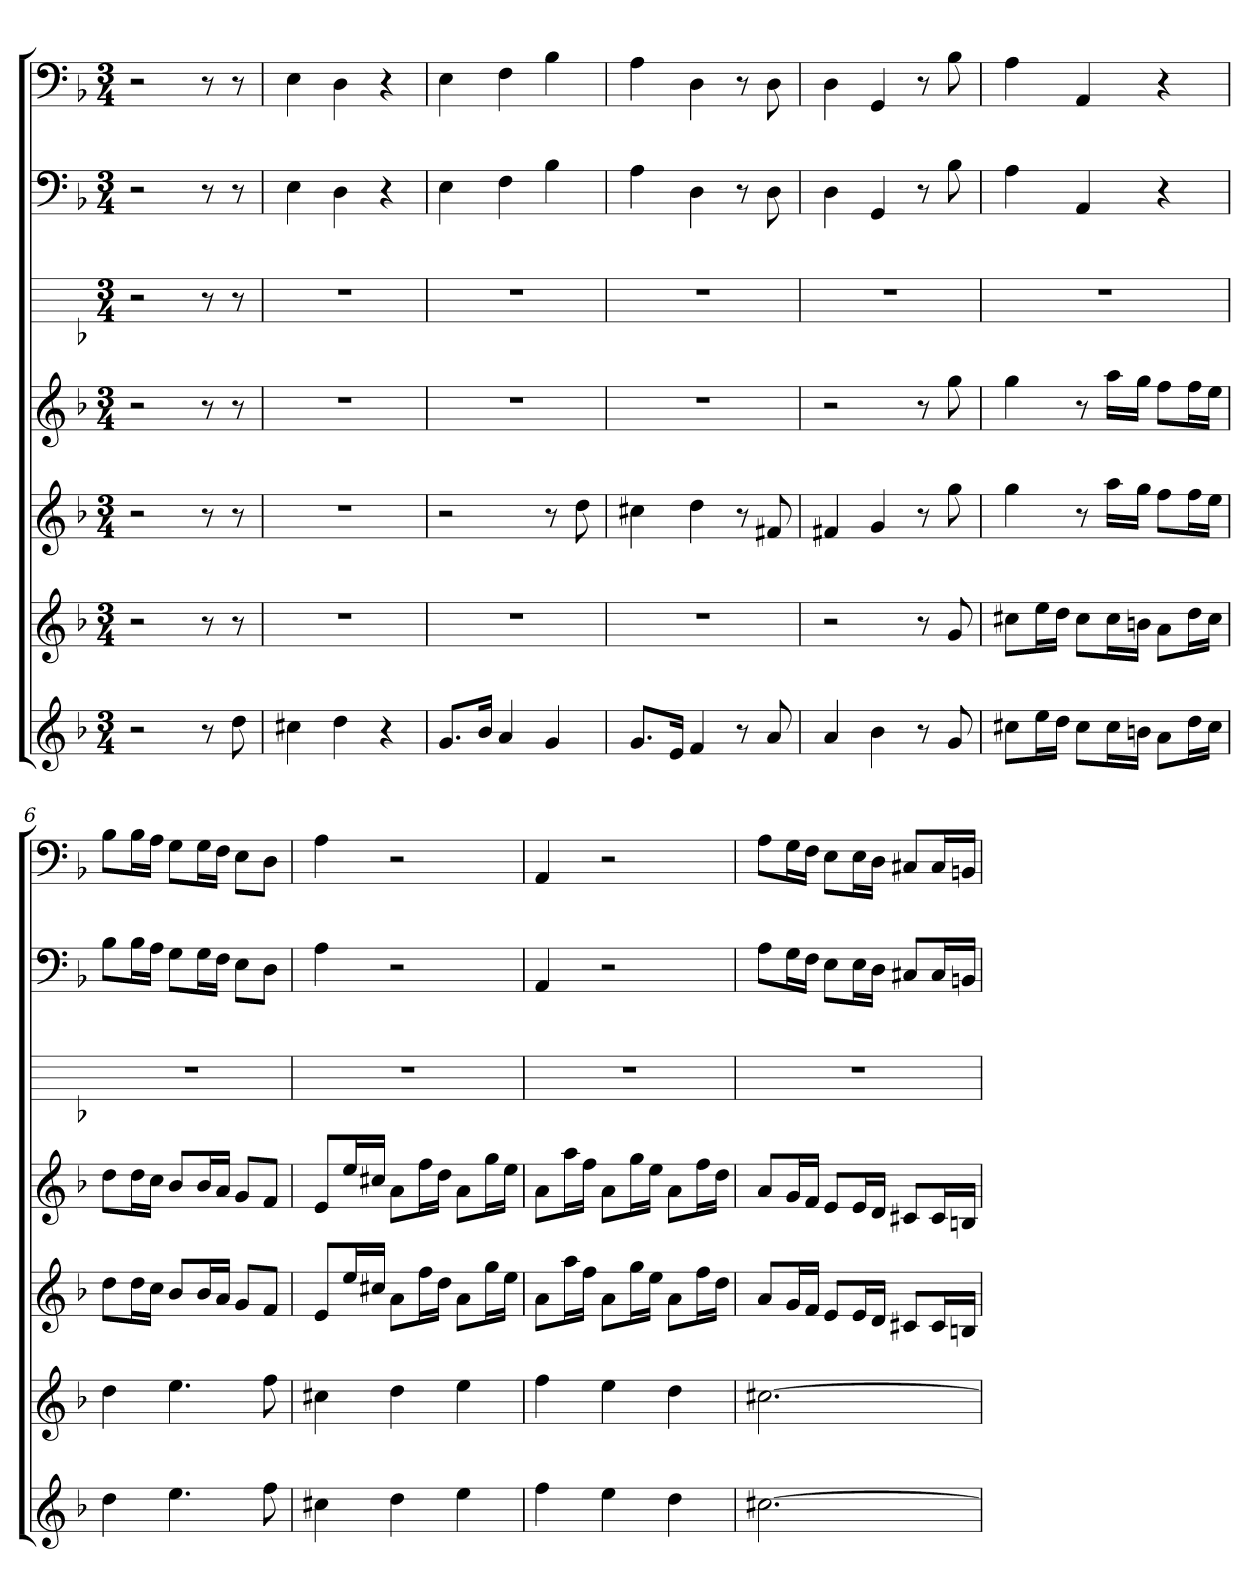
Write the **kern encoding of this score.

**kern	**kern	**kern	**kern	**kern	**kern	**kern
*part7	*part6	*part5	*part4	*part3	*part2	*part1
*staff7	*staff6	*staff5	*staff4	*staff3	*staff2	*staff1
*k[b-]	*k[b-]	*k[b-]	*k[b-]	*k[b-]	*k[b-]	*k[b-]
*d:	*d:	*d:	*d:	*d:	*d:	*d:
*M3/4	*M3/4	*M3/4	*M3/4	*M3/4	*M3/4	*M3/4
=	=	=	=	=	=	=
2r	2r	2r	2r	2r	2r	2r
8r	8r	8r	8r	8r	8r	8r
8dd	8r	8r	8r	8r	8r	8r
=1	=1	=1	=1	=1	=1	=1
4cc#X	2.r	2.r	2.r	2.r	4E	4E
4dd	.	.	.	.	4D	4D
4r	.	.	.	.	4r	4r
=2	=2	=2	=2	=2	=2	=2
8.gL	2.r	2r	2.r	2.r	4E	4E
16b-Jk	.	.	.	.	.	.
4a	.	.	.	.	4F	4F
4g	.	8r	.	.	4B-	4B-
.	.	8dd	.	.	.	.
=3	=3	=3	=3	=3	=3	=3
8.gL	2.r	4cc#X	2.r	2.r	4A	4A
16eJk	.	.	.	.	.	.
4f	.	4dd	.	.	4D	4D
8r	.	8r	.	.	8r	8r
8a	.	8f#X	.	.	8D	8D
=4	=4	=4	=4	=4	=4	=4
4a	2r	4f#X	2r	2.r	4D	4D
4b-	.	4g	.	.	4GG	4GG
8r	8r	8r	8r	.	8r	8r
8g	8g	8gg	8gg	.	8B-	8B-
=5	=5	=5	=5	=5	=5	=5
8cc#XL	8cc#XL	4gg	4gg	2.r	4A	4A
16eeL	16eeL	.	.	.	.	.
16ddJJ	16ddJJ	.	.	.	.	.
8cc#L	8cc#L	8r	8r	.	4AA	4AA
16cc#L	16cc#L	16aaLL	16aaLL	.	.	.
16bnJJ	16bnJJ	16ggJJ	16ggJJ	.	.	.
8aL	8aL	8ffL	8ffL	.	4r	4r
16ddL	16ddL	16ffL	16ffL	.	.	.
16cc#JJ	16cc#JJ	16eeJJ	16eeJJ	.	.	.
=6	=6	=6	=6	=6	=6	=6
4dd	4dd	8ddL	8ddL	2.r	8B-L	8B-L
.	.	16ddL	16ddL	.	16B-L	16B-L
.	.	16ccJJ	16ccJJ	.	16AJJ	16AJJ
4.ee	4.ee	8b-L	8b-L	.	8GL	8GL
.	.	16b-L	16b-L	.	16GL	16GL
.	.	16aJJ	16aJJ	.	16FJJ	16FJJ
.	.	8gL	8gL	.	8EL	8EL
8ff	8ff	8fJ	8fJ	.	8DJ	8DJ
=7	=7	=7	=7	=7	=7	=7
4cc#X	4cc#X	8eL	8eL	2.r	4A	4A
.	.	16eeL	16eeL	.	.	.
.	.	16cc#XJJ	16cc#XJJ	.	.	.
4dd	4dd	8aL	8aL	.	2r	2r
.	.	16ffL	16ffL	.	.	.
.	.	16ddJJ	16ddJJ	.	.	.
4ee	4ee	8aL	8aL	.	.	.
.	.	16ggL	16ggL	.	.	.
.	.	16eeJJ	16eeJJ	.	.	.
=8	=8	=8	=8	=8	=8	=8
4ff	4ff	8aL	8aL	2.r	4AA	4AA
.	.	16aaL	16aaL	.	.	.
.	.	16ffJJ	16ffJJ	.	.	.
4ee	4ee	8aL	8aL	.	2r	2r
.	.	16ggL	16ggL	.	.	.
.	.	16eeJJ	16eeJJ	.	.	.
4dd	4dd	8aL	8aL	.	.	.
.	.	16ffL	16ffL	.	.	.
.	.	16ddJJ	16ddJJ	.	.	.
=9	=9	=9	=9	=9	=9	=9
[2.cc#X	[2.cc#X	8aL	8aL	2.r	8AL	8AL
.	.	16gL	16gL	.	16GL	16GL
.	.	16fJJ	16fJJ	.	16FJJ	16FJJ
.	.	8eL	8eL	.	8EL	8EL
.	.	16eL	16eL	.	16EL	16EL
.	.	16dJJ	16dJJ	.	16DJJ	16DJJ
.	.	8c#XL	8c#XL	.	8C#XL	8C#XL
.	.	16c#L	16c#L	.	16C#L	16C#L
.	.	16BnJJ	16BnJJ	.	16BBnJJ	16BBnJJ
=	=	=	=	=	=	=
*-	*-	*-	*-	*-	*-	*-
